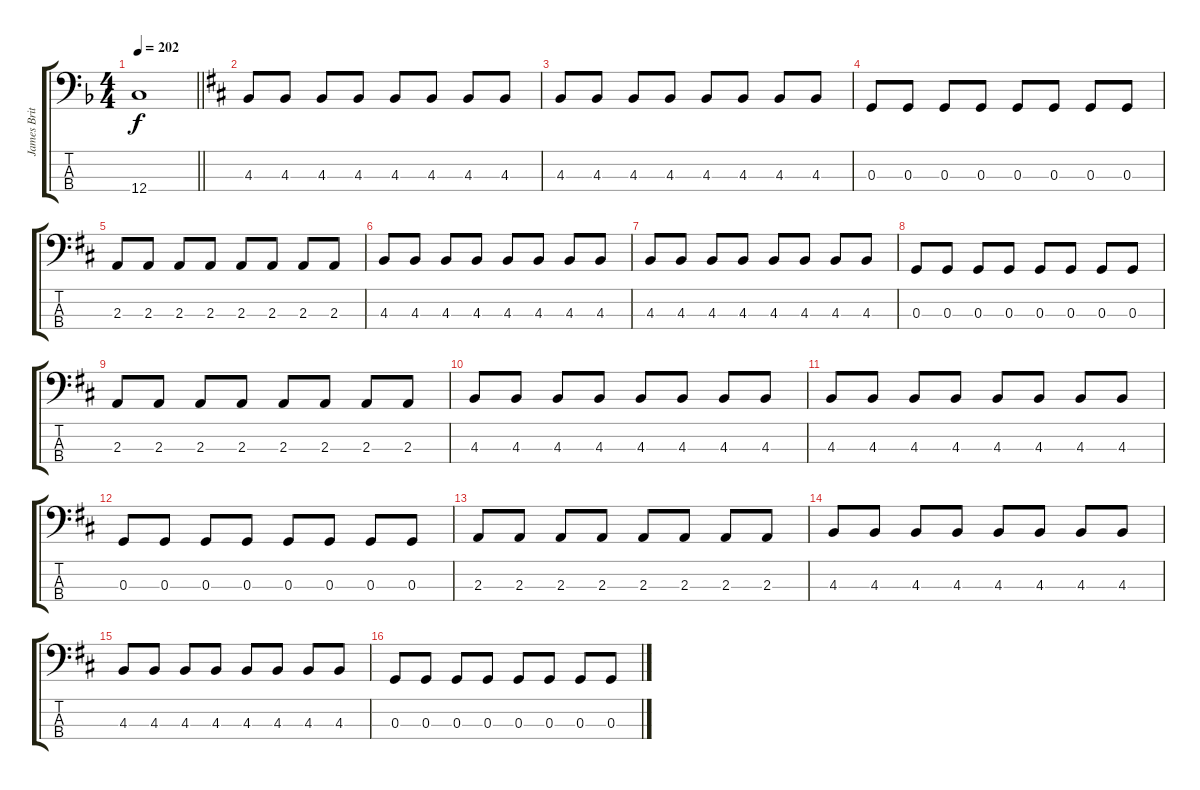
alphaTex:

\track ("James Britton" "James Brit") {instrument electricbasspick}
\staff {score tabs}
\tuning (F2 C2 G1 C1) {hide}
\ts (4 4)
\tempo 202
\clef f4
\barLineRight lightlight
\ks f
12.4.1{dy f} |
\section ("" "")
\ks d
4.3.8 4.3.8 4.3.8 4.3.8 4.3.8 4.3.8 4.3.8 4.3.8 |
4.3.8 4.3.8 4.3.8 4.3.8 4.3.8 4.3.8 4.3.8 4.3.8 |
0.3.8 0.3.8 0.3.8 0.3.8 0.3.8 0.3.8 0.3.8 0.3.8 |
2.3.8 2.3.8 2.3.8 2.3.8 2.3.8 2.3.8 2.3.8 2.3.8 |
4.3.8 4.3.8 4.3.8 4.3.8 4.3.8 4.3.8 4.3.8 4.3.8 |
4.3.8 4.3.8 4.3.8 4.3.8 4.3.8 4.3.8 4.3.8 4.3.8 |
0.3.8 0.3.8 0.3.8 0.3.8 0.3.8 0.3.8 0.3.8 0.3.8 |
2.3.8 2.3.8 2.3.8 2.3.8 2.3.8 2.3.8 2.3.8 2.3.8 |
4.3.8 4.3.8 4.3.8 4.3.8 4.3.8 4.3.8 4.3.8 4.3.8 |
4.3.8 4.3.8 4.3.8 4.3.8 4.3.8 4.3.8 4.3.8 4.3.8 |
0.3.8 0.3.8 0.3.8 0.3.8 0.3.8 0.3.8 0.3.8 0.3.8 |
2.3.8 2.3.8 2.3.8 2.3.8 2.3.8 2.3.8 2.3.8 2.3.8 |
4.3.8 4.3.8 4.3.8 4.3.8 4.3.8 4.3.8 4.3.8 4.3.8 |
4.3.8 4.3.8 4.3.8 4.3.8 4.3.8 4.3.8 4.3.8 4.3.8 |
0.3.8 0.3.8 0.3.8 0.3.8 0.3.8 0.3.8 0.3.8 0.3.8
